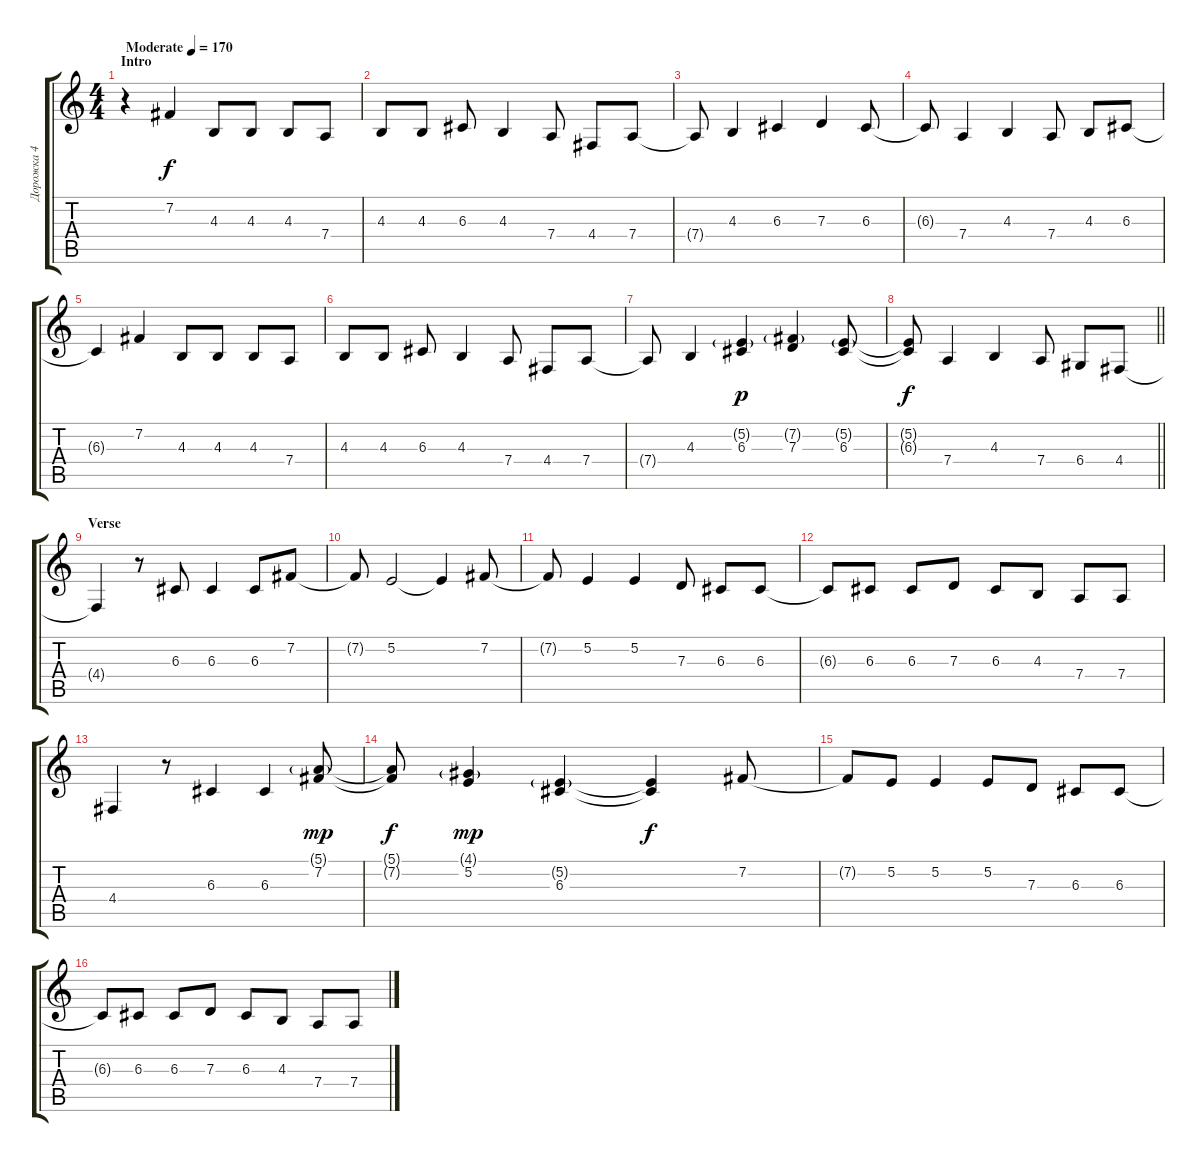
\track ("Дорожка 4" "Дорожка 4") {instrument altosax}
\staff {score tabs}
\tuning (E4 B3 G3 D3 A2 E2) {hide}
\ts (4 4)
\section ("" "Intro")
\tempo (170 "Moderate")
\clef g2
\ks c
r.4{dy f instrument altosax} 7.2.4 4.3.8 4.3.8 4.3.8 7.4.8 |
4.3.8 4.3.8 6.3.8 4.3.4 7.4.8 4.4.8 7.4.8 |
7.4{t}.8 4.3.4 6.3.4 7.3.4 6.3.8 |
6.3{t}.8 7.4.4 4.3.4 7.4.8 4.3.8 6.3.8 |
6.3{t}.4 7.2.4 4.3.8 4.3.8 4.3.8 7.4.8 |
4.3.8 4.3.8 6.3.8 4.3.4 7.4.8 4.4.8 7.4.8 |
7.4{t}.8 4.3.4 (5.2{g} 6.3).4{dy p} (7.2{g} 7.3).4 (5.2{g} 6.3).8 |
\barLineRight lightlight
(5.2{t} 6.3{t}).8{dy f} 7.4.4 4.3.4 7.4.8 6.4.8 4.4.8 |
\section ("" "Verse")
4.4{t}.4 r.8 6.3.8 6.3.4 6.3.8 7.2.8 |
7.2{t}.8 5.2.2 5.2{t}.4 7.2.8 |
7.2{t}.8 5.2.4 5.2.4 7.3.8 6.3.8 6.3.8 |
6.3{t}.8 6.3.8 6.3.8 7.3.8 6.3.8 4.3.8 7.4.8 7.4.8 |
4.4.4 r.8 6.3.4 6.3.4 (5.1{g} 7.2).8{dy mp} |
(5.1{t} 7.2{t}).8{dy f} (4.1{g} 5.2).4{dy mp} (5.2{g} 6.3).4 (5.2{t} 6.3{t}).4{dy f} 7.2.8 |
7.2{t}.8 5.2.8 5.2.4 5.2.8 7.3.8 6.3.8 6.3.8 |
6.3{t}.8 6.3.8 6.3.8 7.3.8 6.3.8 4.3.8 7.4.8 7.4.8
